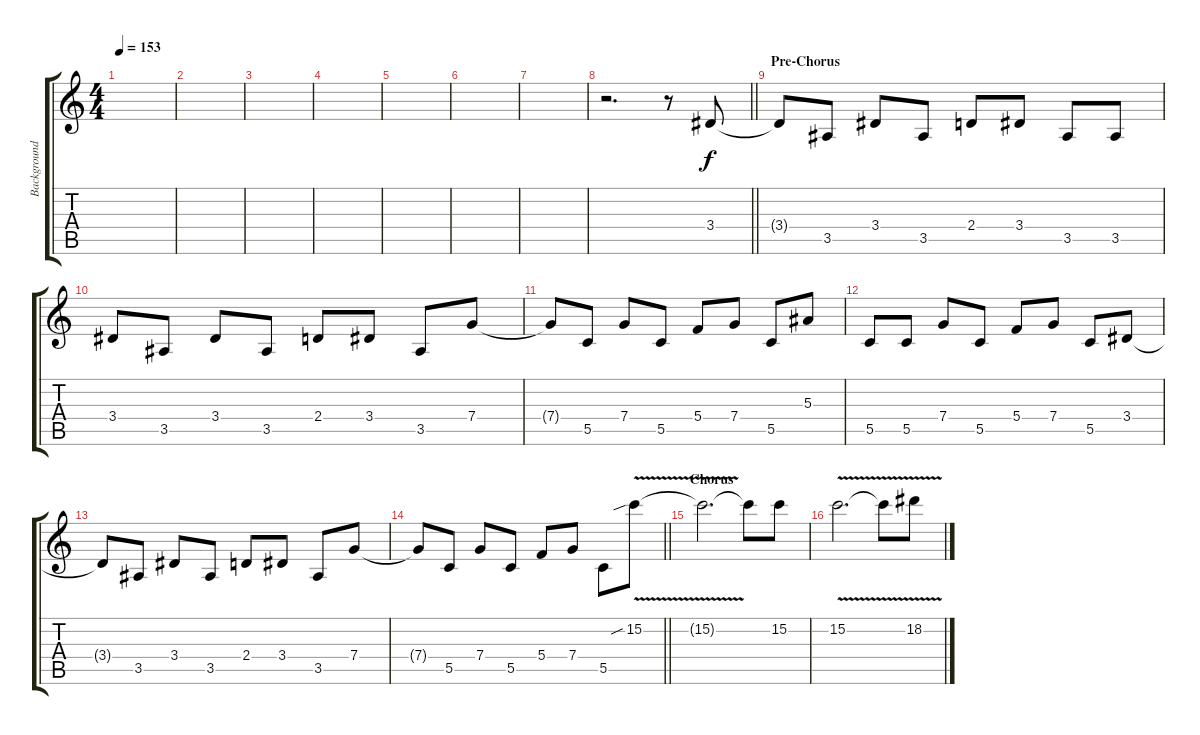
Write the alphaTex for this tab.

\track ("Background Guitar (Dan Jacobs)" "Background") {instrument distortionguitar}
\staff {score tabs}
\tuning (D4 A3 F3 C3 G2 C2) {hide}
\ts (4 4)
\tempo 153
\clef g2
\ks c
|
|
|
|
|
|
|
\barLineRight lightlight
r.2{d} r.8 3.4.8{volume 9} |
\section ("" "Pre-Chorus")
3.4{t}.8 3.5.8 3.4.8 3.5.8 2.4.8 3.4.8 3.5.8 3.5.8 |
3.4.8 3.5.8 3.4.8 3.5.8 2.4.8 3.4.8 3.5.8 7.4.8 |
7.4{t}.8 5.5.8 7.4.8 5.5.8 5.4.8 7.4.8 5.5.8 5.3.8 |
5.5.8 5.5.8 7.4.8 5.5.8 5.4.8 7.4.8 5.5.8 3.4.8 |
3.4{t}.8 3.5.8 3.4.8 3.5.8 2.4.8 3.4.8 3.5.8 7.4.8 |
\barLineRight lightlight
7.4{t}.8 5.5.8 7.4.8 5.5.8 5.4.8 7.4.8 5.5.8 15.2{v sib}.8{volume 7} |
\section ("" "Chorus")
15.2{t}.2{d} 15.2{t}.8 15.2.8 |
15.2{v}.2{d} 15.2{t}.8 18.2{v}.8
